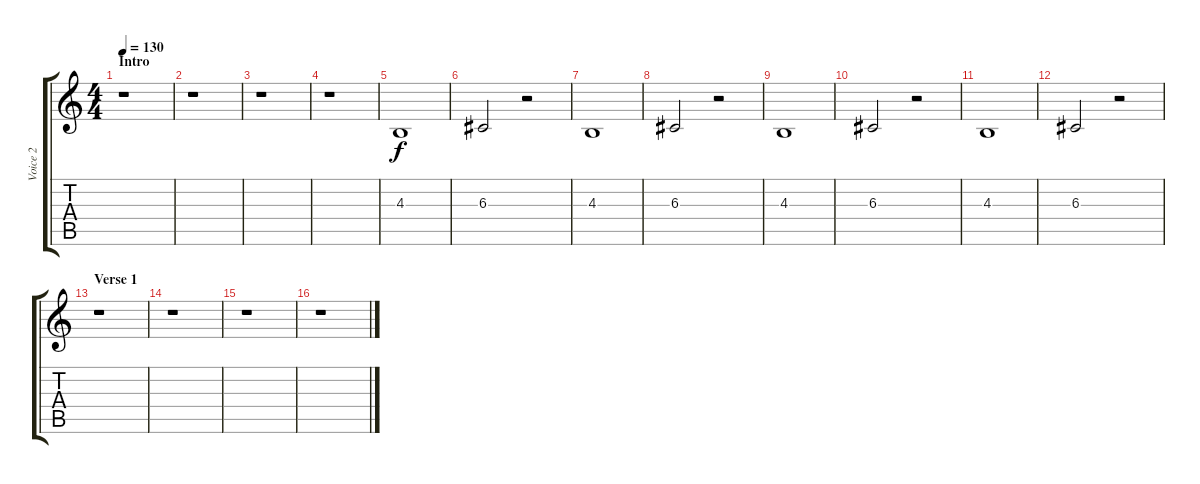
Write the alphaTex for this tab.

\track ("Voice 2" "Voice 2") {instrument tenorsax}
\staff {score tabs}
\tuning (E4 B3 G3 D3 A2 E2) {hide}
\ts (4 4)
\section ("" "Intro")
\tempo 130
\clef g2
\ks c
r.1{dy f instrument tenorsax} |
r.1 |
r.1 |
r.1 |
4.3.1{volume 16} |
6.3.2 r.2 |
4.3.1 |
6.3.2 r.2 |
4.3.1 |
6.3.2 r.2 |
4.3.1 |
6.3.2 r.2 |
\section ("" "Verse 1")
r.1 |
r.1 |
r.1 |
r.1
